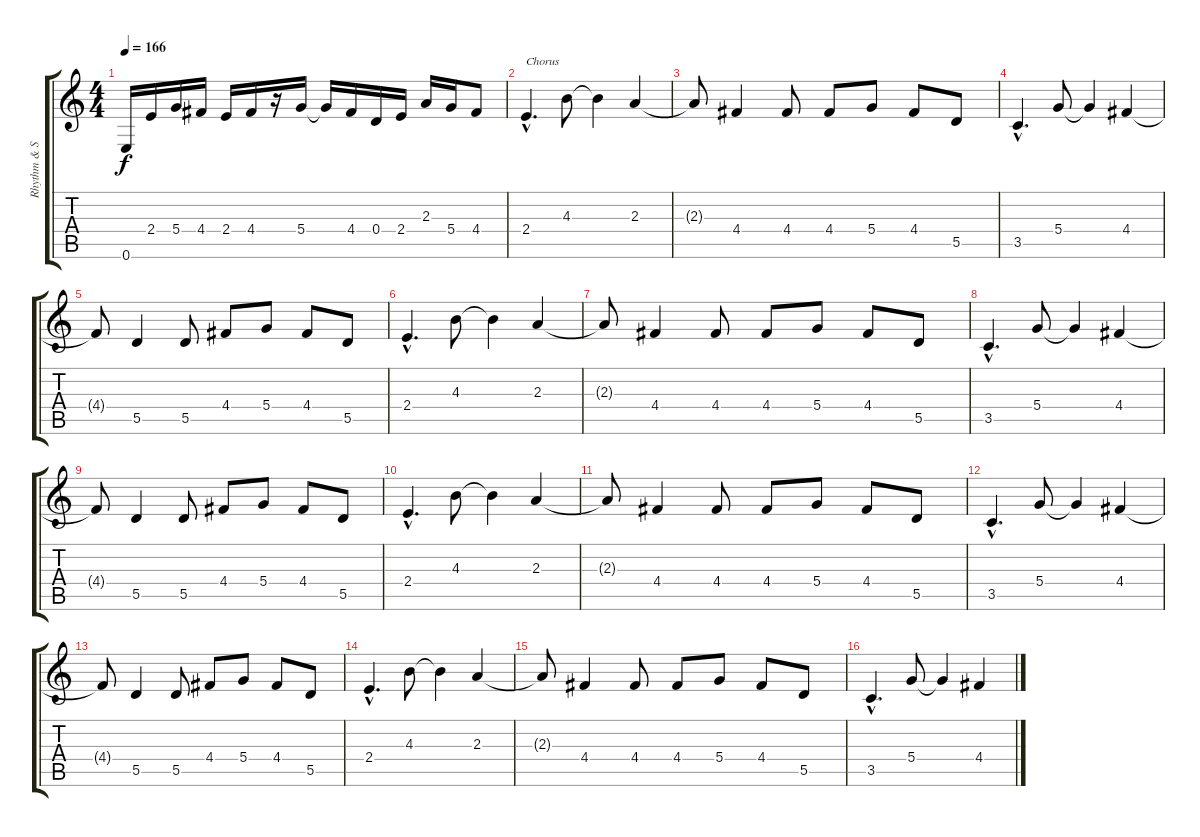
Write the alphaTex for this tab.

\track ("Rhythm & Solo2 (Dist.)" "Rhythm & S") {instrument distortionguitar}
\staff {score tabs}
\tuning (E4 B3 G3 D3 A2 E2) {hide}
\ts (4 4)
\tempo 166
\clef g2
\ks c
0.6.16{dy f} 2.4.16 5.4.16 4.4.16 2.4.16 4.4.16 r.16 5.4.16 5.4{t}.16 4.4.16 0.4.16 2.4.16 2.3.16 5.4.16 4.4.8 |
2.4{hac}.4{d txt "Chorus"} 4.3.8 4.3{t}.4 2.3.4 |
2.3{t}.8 4.4.4 4.4.8 4.4.8 5.4.8 4.4.8 5.5.8 |
3.5{hac}.4{d} 5.4.8 5.4{t}.4 4.4.4 |
4.4{t}.8 5.5.4 5.5.8 4.4.8 5.4.8 4.4.8 5.5.8 |
2.4{hac}.4{d} 4.3.8 4.3{t}.4 2.3.4 |
2.3{t}.8 4.4.4 4.4.8 4.4.8 5.4.8 4.4.8 5.5.8 |
3.5{hac}.4{d} 5.4.8 5.4{t}.4 4.4.4 |
4.4{t}.8 5.5.4 5.5.8 4.4.8 5.4.8 4.4.8 5.5.8 |
2.4{hac}.4{d} 4.3.8 4.3{t}.4 2.3.4 |
2.3{t}.8 4.4.4 4.4.8 4.4.8 5.4.8 4.4.8 5.5.8 |
3.5{hac}.4{d} 5.4.8 5.4{t}.4 4.4.4 |
4.4{t}.8 5.5.4 5.5.8 4.4.8 5.4.8 4.4.8 5.5.8 |
2.4{hac}.4{d} 4.3.8 4.3{t}.4 2.3.4 |
2.3{t}.8 4.4.4 4.4.8 4.4.8 5.4.8 4.4.8 5.5.8 |
3.5{hac}.4{d} 5.4.8 5.4{t}.4 4.4.4
